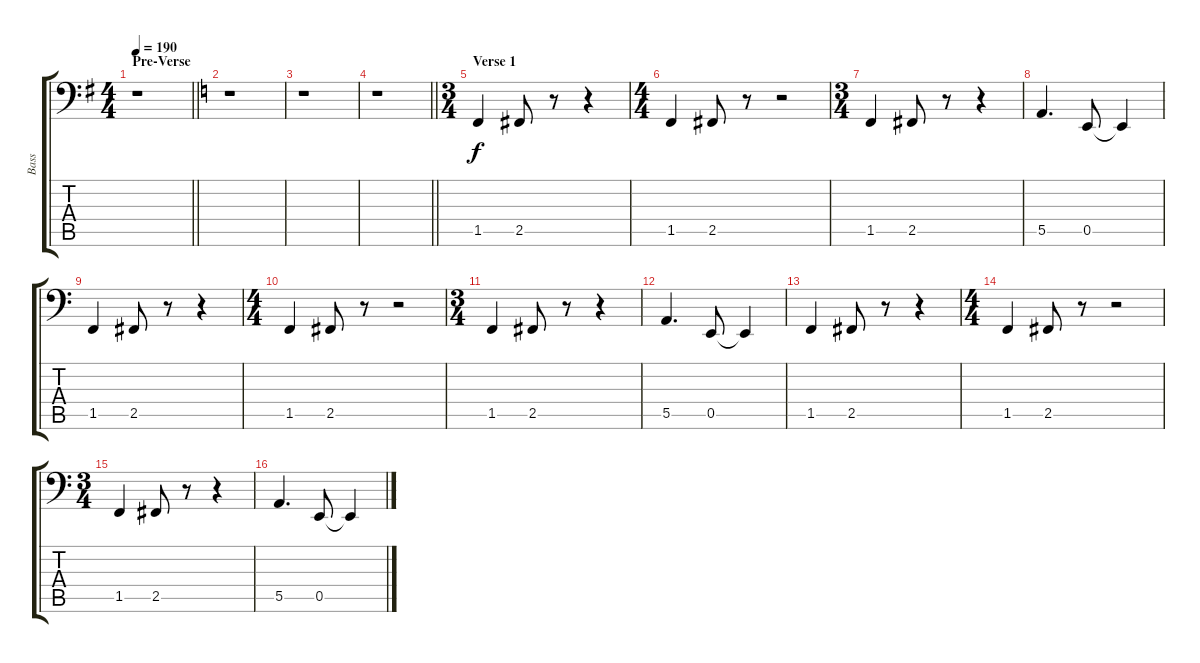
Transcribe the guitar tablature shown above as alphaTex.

\track ("Bass" "Bass") {instrument electricbassfinger}
\staff {score tabs}
\tuning (B2 G2 D2 A1 E1 B0) {hide}
\ts (4 4)
\section ("" "Pre-Verse")
\tempo 190
\clef f4
\barLineRight lightlight
\ks g
r.1{dy f} |
\ks c
r.1 |
r.1 |
\barLineRight lightlight
r.1 |
\ts (3 4)
\section ("" "Verse 1")
1.5.4 2.5.8 r.8 r.4 |
\ts (4 4)
1.5.4 2.5.8 r.8 r.2 |
\ts (3 4)
1.5.4 2.5.8 r.8 r.4 |
5.5.4{d} 0.5.8 0.5{t}.4 |
1.5.4 2.5.8 r.8 r.4 |
\ts (4 4)
1.5.4 2.5.8 r.8 r.2 |
\ts (3 4)
1.5.4 2.5.8 r.8 r.4 |
5.5.4{d} 0.5.8 0.5{t}.4 |
1.5.4 2.5.8 r.8 r.4 |
\ts (4 4)
1.5.4 2.5.8 r.8 r.2 |
\ts (3 4)
1.5.4 2.5.8 r.8 r.4 |
5.5.4{d} 0.5.8 0.5{t}.4
